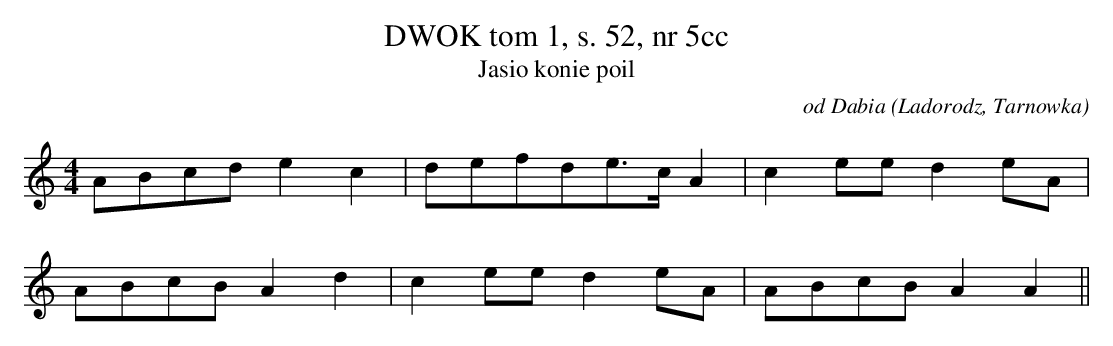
X:1
T:DWOK tom 1, s. 52, nr 5cc
T:Jasio konie poil
O:od Dabia (Ladorodz, Tarnowka)
M:4/4
L:1/16
K:C
A2B2c2d2e4c4 | d2e2f2d2e3cA4 |c4e2e2d4e2A2 |
 A2B2c2B2A4d4 |c4e2e2d4e2A2 | A2B2c2B2A4A4||
